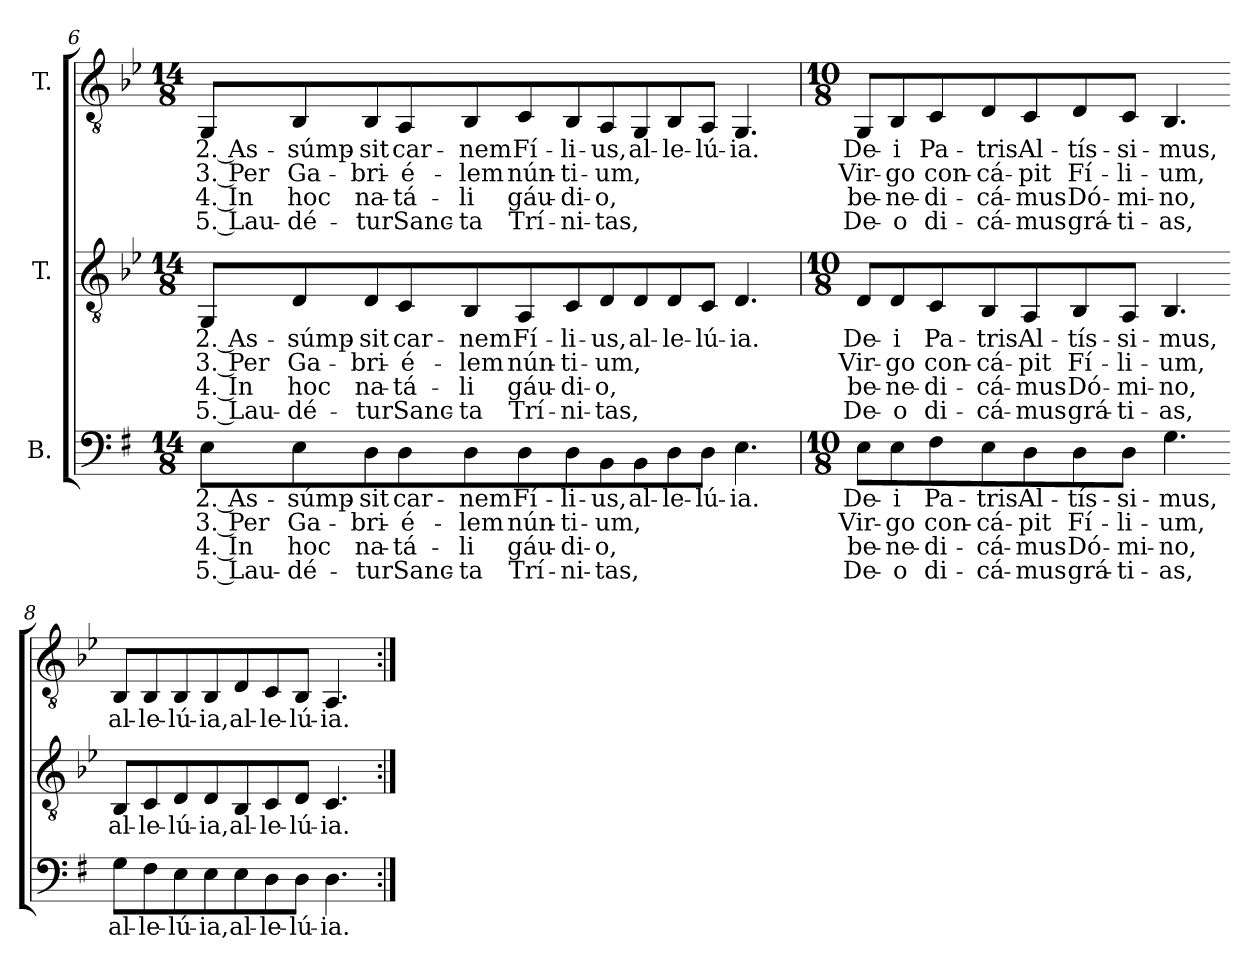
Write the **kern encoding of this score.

**kern	**text	**text	**text	**text	**kern	**text	**text	**text	**text	**kern	**text	**text	**text	**text
*part3	*part3	*part3	*part3	*part3	*part2	*part2	*part2	*part2	*part2	*part1	*part1	*part1	*part1	*part1
*staff3	*staff3	*staff3	*staff3	*staff3	*staff2	*staff2	*staff2	*staff2	*staff2	*staff1	*staff1	*staff1	*staff1	*staff1
*I"B.	*	*	*	*	*I"T.	*	*	*	*	*I"T.	*	*	*	*
!!LO:LB:g=z
*clefF4	*	*	*	*	*clefGv2	*	*	*	*	*clefGv2	*	*	*	*
*	*	*	*	*	*ITrd2c3	*	*	*	*	*ITrd2c3	*	*	*	*
*k[f#]	*	*	*	*	*k[f#]	*	*	*	*	*k[f#]	*	*	*	*
*e:	*	*	*	*	*e:	*	*	*	*	*e:	*	*	*	*
*M14/8	*	*	*	*	*M14/8	*	*	*	*	*M14/8	*	*	*	*
=6	=6	=6	=6	=6	=6	=6	=6	=6	=6	=6	=6	=6	=6	=6
!	!LO:LY:b:color=#000000	!LO:LY:b:color=#000000	!LO:LY:b:color=#000000	!LO:LY:b:color=#000000	!	!	!	!	!	!	!	!	!	!
!	!	!	!	!	!	!LO:LY:b:color=#000000	!LO:LY:b:color=#000000	!LO:LY:b:color=#000000	!LO:LY:b:color=#000000	!	!	!	!	!
!	!	!	!	!	!	!	!	!	!	!	!LO:LY:b:color=#000000	!LO:LY:b:color=#000000	!LO:LY:b:color=#000000	!LO:LY:b:color=#000000
8Ei\L	2. As-	3. Per	4. In	5. Lau-	8EEi/L	2. As-	3. Per	4. In	5. Lau-	8EEi/L	2. As-	3. Per	4. In	5. Lau-
!	!LO:LY:b:color=#000000	!LO:LY:b:color=#000000	!LO:LY:b:color=#000000	!LO:LY:b:color=#000000	!	!	!	!	!	!	!	!	!	!
!	!	!	!	!	!	!LO:LY:b:color=#000000	!LO:LY:b:color=#000000	!LO:LY:b:color=#000000	!LO:LY:b:color=#000000	!	!	!	!	!
!	!	!	!	!	!	!	!	!	!	!	!LO:LY:b:color=#000000	!LO:LY:b:color=#000000	!LO:LY:b:color=#000000	!LO:LY:b:color=#000000
8Ei\	-súmp-	Ga-	hoc	-dé-	8BBi/	-súmp-	Ga-	hoc	-dé-	8GGi/	-súmp-	Ga-	hoc	-dé-
!	!LO:LY:b:color=#000000	!LO:LY:b:color=#000000	!LO:LY:b:color=#000000	!LO:LY:b:color=#000000	!	!	!	!	!	!	!	!	!	!
!	!	!	!	!	!	!LO:LY:b:color=#000000	!LO:LY:b:color=#000000	!LO:LY:b:color=#000000	!LO:LY:b:color=#000000	!	!	!	!	!
!	!	!	!	!	!	!	!	!	!	!	!LO:LY:b:color=#000000	!LO:LY:b:color=#000000	!LO:LY:b:color=#000000	!LO:LY:b:color=#000000
8Di\	-sit	-bri-	na-	-tur	8BBi/	-sit	-bri-	na-	-tur	8GGi/	-sit	-bri-	na-	-tur
!	!LO:LY:b:color=#000000	!LO:LY:b:color=#000000	!LO:LY:b:color=#000000	!LO:LY:b:color=#000000	!	!	!	!	!	!	!	!	!	!
!	!	!	!	!	!	!LO:LY:b:color=#000000	!LO:LY:b:color=#000000	!LO:LY:b:color=#000000	!LO:LY:b:color=#000000	!	!	!	!	!
!	!	!	!	!	!	!	!	!	!	!	!LO:LY:b:color=#000000	!LO:LY:b:color=#000000	!LO:LY:b:color=#000000	!LO:LY:b:color=#000000
8Di\	car-	-é-	-tá-	Sanc-	8AAi/	car-	-é-	-tá-	Sanc-	8FF#i/	car-	-é-	-tá-	Sanc-
!	!LO:LY:b:color=#000000	!LO:LY:b:color=#000000	!LO:LY:b:color=#000000	!LO:LY:b:color=#000000	!	!	!	!	!	!	!	!	!	!
!	!	!	!	!	!	!LO:LY:b:color=#000000	!LO:LY:b:color=#000000	!LO:LY:b:color=#000000	!LO:LY:b:color=#000000	!	!	!	!	!
!	!	!	!	!	!	!	!	!	!	!	!LO:LY:b:color=#000000	!LO:LY:b:color=#000000	!LO:LY:b:color=#000000	!LO:LY:b:color=#000000
8Di\	-nem	-lem	-li	-ta	8GGi/	-nem	-lem	-li	-ta	8GGi/	-nem	-lem	-li	-ta
!	!LO:LY:b:color=#000000	!LO:LY:b:color=#000000	!LO:LY:b:color=#000000	!LO:LY:b:color=#000000	!	!	!	!	!	!	!	!	!	!
!	!	!	!	!	!	!LO:LY:b:color=#000000	!LO:LY:b:color=#000000	!LO:LY:b:color=#000000	!LO:LY:b:color=#000000	!	!	!	!	!
!	!	!	!	!	!	!	!	!	!	!	!LO:LY:b:color=#000000	!LO:LY:b:color=#000000	!LO:LY:b:color=#000000	!LO:LY:b:color=#000000
8Di\	Fí-	nún-	gáu-	Trí-	8FF#i/	Fí-	nún-	gáu-	Trí-	8AAi/	Fí-	nún-	gáu-	Trí-
!	!LO:LY:b:color=#000000	!LO:LY:b:color=#000000	!LO:LY:b:color=#000000	!LO:LY:b:color=#000000	!	!	!	!	!	!	!	!	!	!
!	!	!	!	!	!	!LO:LY:b:color=#000000	!LO:LY:b:color=#000000	!LO:LY:b:color=#000000	!LO:LY:b:color=#000000	!	!	!	!	!
!	!	!	!	!	!	!	!	!	!	!	!LO:LY:b:color=#000000	!LO:LY:b:color=#000000	!LO:LY:b:color=#000000	!LO:LY:b:color=#000000
8Di\	-li-	-ti-	-di-	-ni-	8AAi/	-li-	-ti-	-di-	-ni-	8GGi/	-li-	-ti-	-di-	-ni-
!	!LO:LY:b:color=#000000	!LO:LY:b:color=#000000	!LO:LY:b:color=#000000	!LO:LY:b:color=#000000	!	!	!	!	!	!	!	!	!	!
!	!	!	!	!	!	!LO:LY:b:color=#000000	!LO:LY:b:color=#000000	!LO:LY:b:color=#000000	!LO:LY:b:color=#000000	!	!	!	!	!
!	!	!	!	!	!	!	!	!	!	!	!LO:LY:b:color=#000000	!LO:LY:b:color=#000000	!LO:LY:b:color=#000000	!LO:LY:b:color=#000000
8BBi\	-us,	-um,	-o,	-tas,	8BBi/	-us,	-um,	-o,	-tas,	8FF#i/	-us,	-um,	-o,	-tas,
!	!LO:LY:b:color=#000000	!	!	!	!	!	!	!	!	!	!	!	!	!
!	!	!	!	!	!	!LO:LY:b:color=#000000	!	!	!	!	!	!	!	!
!	!	!	!	!	!	!	!	!	!	!	!LO:LY:b:color=#000000	!	!	!
8BBi\	al-	.	.	.	8BBi/	al-	.	.	.	8EEi/	al-	.	.	.
!	!LO:LY:b:color=#000000	!	!	!	!	!	!	!	!	!	!	!	!	!
!	!	!	!	!	!	!LO:LY:b:color=#000000	!	!	!	!	!	!	!	!
!	!	!	!	!	!	!	!	!	!	!	!LO:LY:b:color=#000000	!	!	!
8Di\	-le-	.	.	.	8BBi/	-le-	.	.	.	8GGi/	-le-	.	.	.
!	!LO:LY:b:color=#000000	!	!	!	!	!	!	!	!	!	!	!	!	!
!	!	!	!	!	!	!LO:LY:b:color=#000000	!	!	!	!	!	!	!	!
!	!	!	!	!	!	!	!	!	!	!	!LO:LY:b:color=#000000	!	!	!
8Di\J	-lú-	.	.	.	8AAi/J	-lú-	.	.	.	8FF#i/J	-lú-	.	.	.
!	!LO:LY:b:color=#000000	!	!	!	!	!	!	!	!	!	!	!	!	!
!	!	!	!	!	!	!LO:LY:b:color=#000000	!	!	!	!	!	!	!	!
!	!	!	!	!	!	!	!	!	!	!	!LO:LY:b:color=#000000	!	!	!
4.Ei\	-ia.	.	.	.	4.BBi/	-ia.	.	.	.	4.EEi/	-ia.	.	.	.
=7	=7	=7	=7	=7	=7	=7	=7	=7	=7	=7	=7	=7	=7	=7
*M10/8	*	*	*	*	*M10/8	*	*	*	*	*M10/8	*	*	*	*
!	!LO:LY:b:color=#000000	!LO:LY:b:color=#000000	!LO:LY:b:color=#000000	!LO:LY:b:color=#000000	!	!	!	!	!	!	!	!	!	!
!	!	!	!	!	!	!LO:LY:b:color=#000000	!LO:LY:b:color=#000000	!LO:LY:b:color=#000000	!LO:LY:b:color=#000000	!	!	!	!	!
!	!	!	!	!	!	!	!	!	!	!	!LO:LY:b:color=#000000	!LO:LY:b:color=#000000	!LO:LY:b:color=#000000	!LO:LY:b:color=#000000
8Ei\L	De-	Vir-	be-	De-	8BBi/L	De-	Vir-	be-	De-	8EEi/L	De-	Vir-	be-	De-
!	!LO:LY:b:color=#000000	!LO:LY:b:color=#000000	!LO:LY:b:color=#000000	!LO:LY:b:color=#000000	!	!	!	!	!	!	!	!	!	!
!	!	!	!	!	!	!LO:LY:b:color=#000000	!LO:LY:b:color=#000000	!LO:LY:b:color=#000000	!LO:LY:b:color=#000000	!	!	!	!	!
!	!	!	!	!	!	!	!	!	!	!	!LO:LY:b:color=#000000	!LO:LY:b:color=#000000	!LO:LY:b:color=#000000	!LO:LY:b:color=#000000
8Ei\	-i	-go	-ne-	-o	8BBi/	-i	-go	-ne-	-o	8GGi/	-i	-go	-ne-	-o
!	!LO:LY:b:color=#000000	!LO:LY:b:color=#000000	!LO:LY:b:color=#000000	!LO:LY:b:color=#000000	!	!	!	!	!	!	!	!	!	!
!	!	!	!	!	!	!LO:LY:b:color=#000000	!LO:LY:b:color=#000000	!LO:LY:b:color=#000000	!LO:LY:b:color=#000000	!	!	!	!	!
!	!	!	!	!	!	!	!	!	!	!	!LO:LY:b:color=#000000	!LO:LY:b:color=#000000	!LO:LY:b:color=#000000	!LO:LY:b:color=#000000
8F#i\	Pa-	con-	-di-	di-	8AAi/	Pa-	con-	-di-	di-	8AAi/	Pa-	con-	-di-	di-
!	!LO:LY:b:color=#000000	!LO:LY:b:color=#000000	!LO:LY:b:color=#000000	!LO:LY:b:color=#000000	!	!	!	!	!	!	!	!	!	!
!	!	!	!	!	!	!LO:LY:b:color=#000000	!LO:LY:b:color=#000000	!LO:LY:b:color=#000000	!LO:LY:b:color=#000000	!	!	!	!	!
!	!	!	!	!	!	!	!	!	!	!	!LO:LY:b:color=#000000	!LO:LY:b:color=#000000	!LO:LY:b:color=#000000	!LO:LY:b:color=#000000
8Ei\	-tris	-cá-	-cá-	-cá-	8GGi/	-tris	-cá-	-cá-	-cá-	8BBi/	-tris	-cá-	-cá-	-cá-
!	!LO:LY:b:color=#000000	!LO:LY:b:color=#000000	!LO:LY:b:color=#000000	!LO:LY:b:color=#000000	!	!	!	!	!	!	!	!	!	!
!	!	!	!	!	!	!LO:LY:b:color=#000000	!LO:LY:b:color=#000000	!LO:LY:b:color=#000000	!LO:LY:b:color=#000000	!	!	!	!	!
!	!	!	!	!	!	!	!	!	!	!	!LO:LY:b:color=#000000	!LO:LY:b:color=#000000	!LO:LY:b:color=#000000	!LO:LY:b:color=#000000
8Di\	Al-	-pit	-mus	-mus	8FF#i/	Al-	-pit	-mus	-mus	8AAi/	Al-	-pit	-mus	-mus
!	!LO:LY:b:color=#000000	!LO:LY:b:color=#000000	!LO:LY:b:color=#000000	!LO:LY:b:color=#000000	!	!	!	!	!	!	!	!	!	!
!	!	!	!	!	!	!LO:LY:b:color=#000000	!LO:LY:b:color=#000000	!LO:LY:b:color=#000000	!LO:LY:b:color=#000000	!	!	!	!	!
!	!	!	!	!	!	!	!	!	!	!	!LO:LY:b:color=#000000	!LO:LY:b:color=#000000	!LO:LY:b:color=#000000	!LO:LY:b:color=#000000
8Di\	-tís-	Fí-	Dó-	grá-	8GGi/	-tís-	Fí-	Dó-	grá-	8BBi/	-tís-	Fí-	Dó-	grá-
!	!LO:LY:b:color=#000000	!LO:LY:b:color=#000000	!LO:LY:b:color=#000000	!LO:LY:b:color=#000000	!	!	!	!	!	!	!	!	!	!
!	!	!	!	!	!	!LO:LY:b:color=#000000	!LO:LY:b:color=#000000	!LO:LY:b:color=#000000	!LO:LY:b:color=#000000	!	!	!	!	!
!	!	!	!	!	!	!	!	!	!	!	!LO:LY:b:color=#000000	!LO:LY:b:color=#000000	!LO:LY:b:color=#000000	!LO:LY:b:color=#000000
8Di\J	-si-	-li-	-mi-	-ti-	8FF#i/J	-si-	-li-	-mi-	-ti-	8AAi/J	-si-	-li-	-mi-	-ti-
!	!LO:LY:b:color=#000000	!LO:LY:b:color=#000000	!LO:LY:b:color=#000000	!LO:LY:b:color=#000000	!	!	!	!	!	!	!	!	!	!
!	!	!	!	!	!	!LO:LY:b:color=#000000	!LO:LY:b:color=#000000	!LO:LY:b:color=#000000	!LO:LY:b:color=#000000	!	!	!	!	!
!	!	!	!	!	!	!	!	!	!	!	!LO:LY:b:color=#000000	!LO:LY:b:color=#000000	!LO:LY:b:color=#000000	!LO:LY:b:color=#000000
4.Gi\	-mus,	-um,	-no,	-as,	4.GGi/	-mus,	-um,	-no,	-as,	4.GGi/	-mus,	-um,	-no,	-as,
=8-	=8-	=8-	=8-	=8-	=8-	=8-	=8-	=8-	=8-	=8-	=8-	=8-	=8-	=8-
!	!LO:LY:b:color=#000000	!	!	!	!	!	!	!	!	!	!	!	!	!
!	!	!	!	!	!	!LO:LY:b:color=#000000	!	!	!	!	!	!	!	!
!	!	!	!	!	!	!	!	!	!	!	!LO:LY:b:color=#000000	!	!	!
8Gi\L	al-	.	.	.	8GGi/L	al-	.	.	.	8GGi/L	al-	.	.	.
!	!LO:LY:b:color=#000000	!	!	!	!	!	!	!	!	!	!	!	!	!
!	!	!	!	!	!	!LO:LY:b:color=#000000	!	!	!	!	!	!	!	!
!	!	!	!	!	!	!	!	!	!	!	!LO:LY:b:color=#000000	!	!	!
8F#i\	-le-	.	.	.	8AAi/	-le-	.	.	.	8GGi/	-le-	.	.	.
!	!LO:LY:b:color=#000000	!	!	!	!	!	!	!	!	!	!	!	!	!
!	!	!	!	!	!	!LO:LY:b:color=#000000	!	!	!	!	!	!	!	!
!	!	!	!	!	!	!	!	!	!	!	!LO:LY:b:color=#000000	!	!	!
8Ei\	-lú-	.	.	.	8BBi/	-lú-	.	.	.	8GGi/	-lú-	.	.	.
!	!LO:LY:b:color=#000000	!	!	!	!	!	!	!	!	!	!	!	!	!
!	!	!	!	!	!	!LO:LY:b:color=#000000	!	!	!	!	!	!	!	!
!	!	!	!	!	!	!	!	!	!	!	!LO:LY:b:color=#000000	!	!	!
8Ei\	-ia,	.	.	.	8BBi/	-ia,	.	.	.	8GGi/	-ia,	.	.	.
!	!LO:LY:b:color=#000000	!	!	!	!	!	!	!	!	!	!	!	!	!
!	!	!	!	!	!	!LO:LY:b:color=#000000	!	!	!	!	!	!	!	!
!	!	!	!	!	!	!	!	!	!	!	!LO:LY:b:color=#000000	!	!	!
8Ei\	al-	.	.	.	8GGi/	al-	.	.	.	8BBi/	al-	.	.	.
!	!LO:LY:b:color=#000000	!	!	!	!	!	!	!	!	!	!	!	!	!
!	!	!	!	!	!	!LO:LY:b:color=#000000	!	!	!	!	!	!	!	!
!	!	!	!	!	!	!	!	!	!	!	!LO:LY:b:color=#000000	!	!	!
8Di\	-le-	.	.	.	8AAi/	-le-	.	.	.	8AAi/	-le-	.	.	.
!	!LO:LY:b:color=#000000	!	!	!	!	!	!	!	!	!	!	!	!	!
!	!	!	!	!	!	!LO:LY:b:color=#000000	!	!	!	!	!	!	!	!
!	!	!	!	!	!	!	!	!	!	!	!LO:LY:b:color=#000000	!	!	!
8Di\J	-lú-	.	.	.	8BBi/J	-lú-	.	.	.	8GGi/J	-lú-	.	.	.
!	!LO:LY:b:color=#000000	!	!	!	!	!	!	!	!	!	!	!	!	!
!	!	!	!	!	!	!LO:LY:b:color=#000000	!	!	!	!	!	!	!	!
!	!	!	!	!	!	!	!	!	!	!	!LO:LY:b:color=#000000	!	!	!
4.Di\	-ia.	.	.	.	4.AAi/	-ia.	.	.	.	4.FF#i/	-ia.	.	.	.
=:|!	=:|!	=:|!	=:|!	=:|!	=:|!	=:|!	=:|!	=:|!	=:|!	=:|!	=:|!	=:|!	=:|!	=:|!
*-	*-	*-	*-	*-	*-	*-	*-	*-	*-	*-	*-	*-	*-	*-
